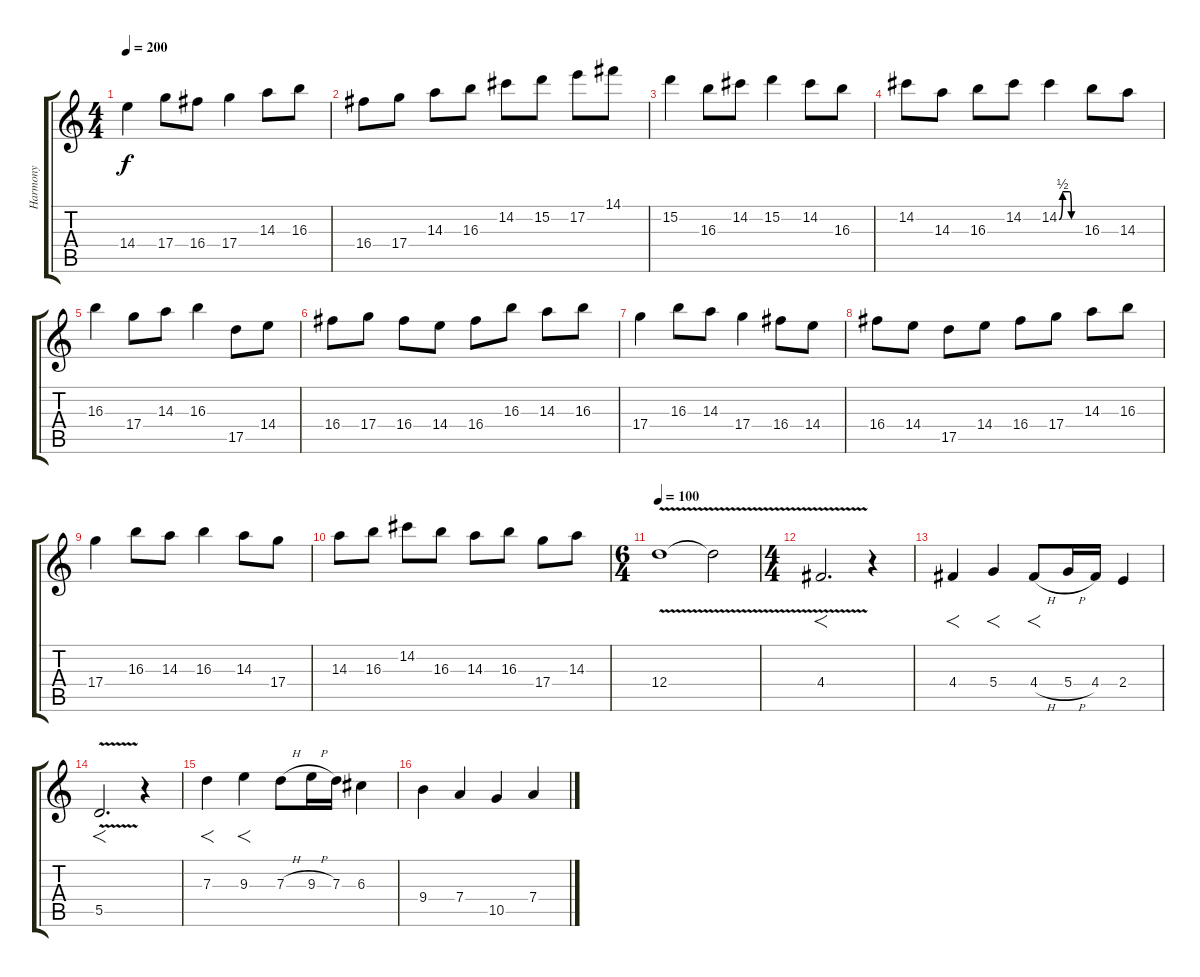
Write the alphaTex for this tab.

\track ("Harmony" "Harmony") {instrument distortionguitar}
\staff {score tabs}
\tuning (E4 B3 G3 D3 A2 E2) {hide}
\ts (4 4)
\tempo 200
\clef g2
\ks c
14.4.4{dy f} 17.4.8 16.4.8 17.4.4 14.3.8 16.3.8 |
16.4.8 17.4.8 14.3.8 16.3.8 14.2.8 15.2.8 17.2.8 14.1.8 |
15.2.4 16.3.8 14.2.8 15.2.4 14.2.8 16.3.8 |
14.2.8 14.3.8 16.3.8 14.2.8 14.2{be (custom 0 0 10 2 30 2 35 0 60 0)}.4 16.3.8 14.3.8 |
16.3.4 17.4.8 14.3.8 16.3.4 17.5.8 14.4.8 |
16.4.8 17.4.8 16.4.8 14.4.8 16.4.8 16.3.8 14.3.8 16.3.8 |
17.4.4 16.3.8 14.3.8 17.4.4 16.4.8 14.4.8 |
16.4.8 14.4.8 17.5.8 14.4.8 16.4.8 17.4.8 14.3.8 16.3.8 |
17.4.4 16.3.8 14.3.8 16.3.4 14.3.8 17.4.8 |
14.3.8 16.3.8 14.2.8 16.3.8 14.3.8 16.3.8 17.4.8 14.3.8 |
\ts (6 4)
\tempo 100
12.4{v}.1 12.4{t}.2 |
\ts (4 4)
4.4{v}.2{f d} r.4 |
4.4.4{f} 5.4.4{f} 4.4{h}.8{f} 5.4{h}.16 4.4.16 2.4.4 |
5.5{v}.2{f d} r.4 |
7.3.4{f} 9.3.4{f} 7.3{h}.8 9.3{h}.16 7.3.16 6.3.4 |
9.4.4 7.4.4 10.5.4 7.4.4
